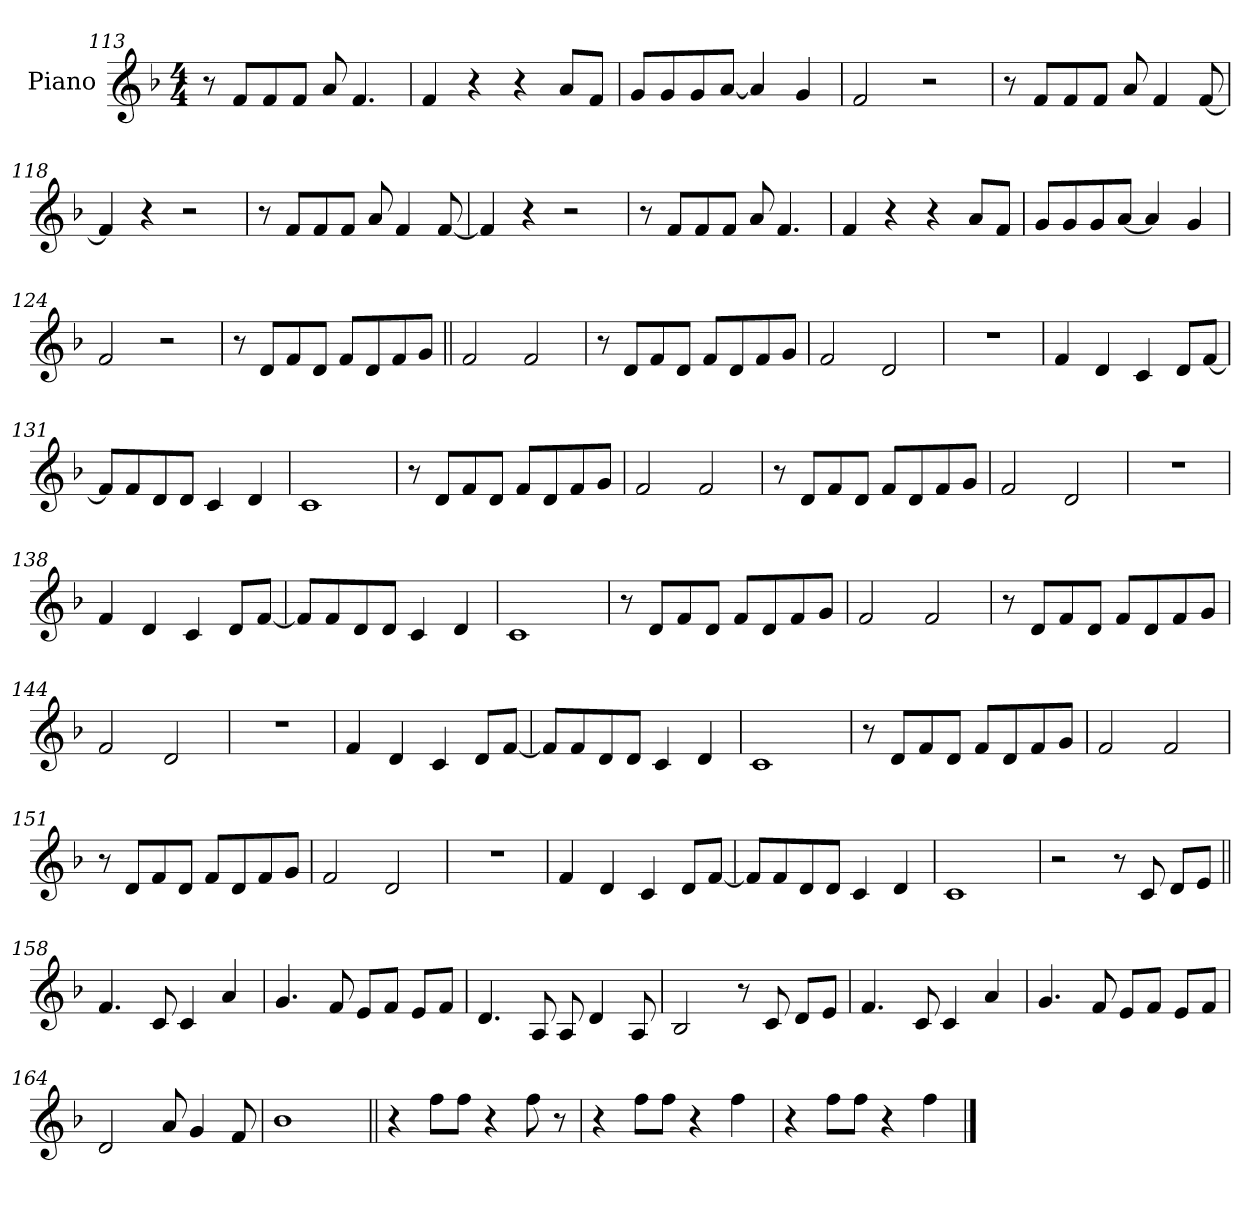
**kern
*part1
*staff1
*I"Piano
*I'Pno.
*clefG2
*k[b-]
*M4/4
=113
8r
8fL
8f
8fJ
8a
4.f
=114
4f
4r
4r
8aL
8fJ
=115
8gL
8g
8g
[8aJ
4a]
4g
=116
2f
2r
=117
8r
8fL
8f
8fJ
8a
4f
[8f
=118
4f]
4r
2r
=119
8r
8fL
8f
8fJ
8a
4f
[8f
=120
4f]
4r
2r
=121
8r
8fL
8f
8fJ
8a
4.f
=122
4f
4r
4r
8aL
8fJ
=123
8gL
8g
8g
[8aJ
4a]
4g
=124
2f
2r
=125
8r
8dL
8f
8dJ
8fL
8d
8f
8gJ
=126||
2f
2f
=127
8r
8dL
8f
8dJ
8fL
8d
8f
8gJ
=128
2f
2d
=129
1r
=130
4f
4d
4c
8dL
[8fJ
=131
8fL]
8f
8d
8dJ
4c
4d
=132
1c
=133
8r
8dL
8f
8dJ
8fL
8d
8f
8gJ
=134
2f
2f
=135
8r
8dL
8f
8dJ
8fL
8d
8f
8gJ
=136
2f
2d
=137
1r
=138
4f
4d
4c
8dL
[8fJ
=139
8fL]
8f
8d
8dJ
4c
4d
=140
1c
=141
8r
8dL
8f
8dJ
8fL
8d
8f
8gJ
=142
2f
2f
=143
8r
8dL
8f
8dJ
8fL
8d
8f
8gJ
=144
2f
2d
=145
1r
=146
4f
4d
4c
8dL
[8fJ
=147
8fL]
8f
8d
8dJ
4c
4d
=148
1c
=149
8r
8dL
8f
8dJ
8fL
8d
8f
8gJ
=150
2f
2f
=151
8r
8dL
8f
8dJ
8fL
8d
8f
8gJ
=152
2f
2d
=153
1r
=154
4f
4d
4c
8dL
[8fJ
=155
8fL]
8f
8d
8dJ
4c
4d
=156
1c
=157
2r
8r
8c
8dL
8eJ
=158||
4.f
8c
4c
4a
=159
4.g
8f
8eL
8fJ
8eL
8fJ
=160
4.d
8A
8A
4d
8A
=161
2B-
8r
8c
8dL
8eJ
=162
4.f
8c
4c
4a
=163
4.g
8f
8eL
8fJ
8eL
8fJ
=164
2d
8a
4g
8f
=165
1b-
=166||
4r
8ffL
8ffJ
4r
8ff
8r
=167
4r
8ffL
8ffJ
4r
4ff
=168
4r
8ffL
8ffJ
4r
4ff
==
*-
